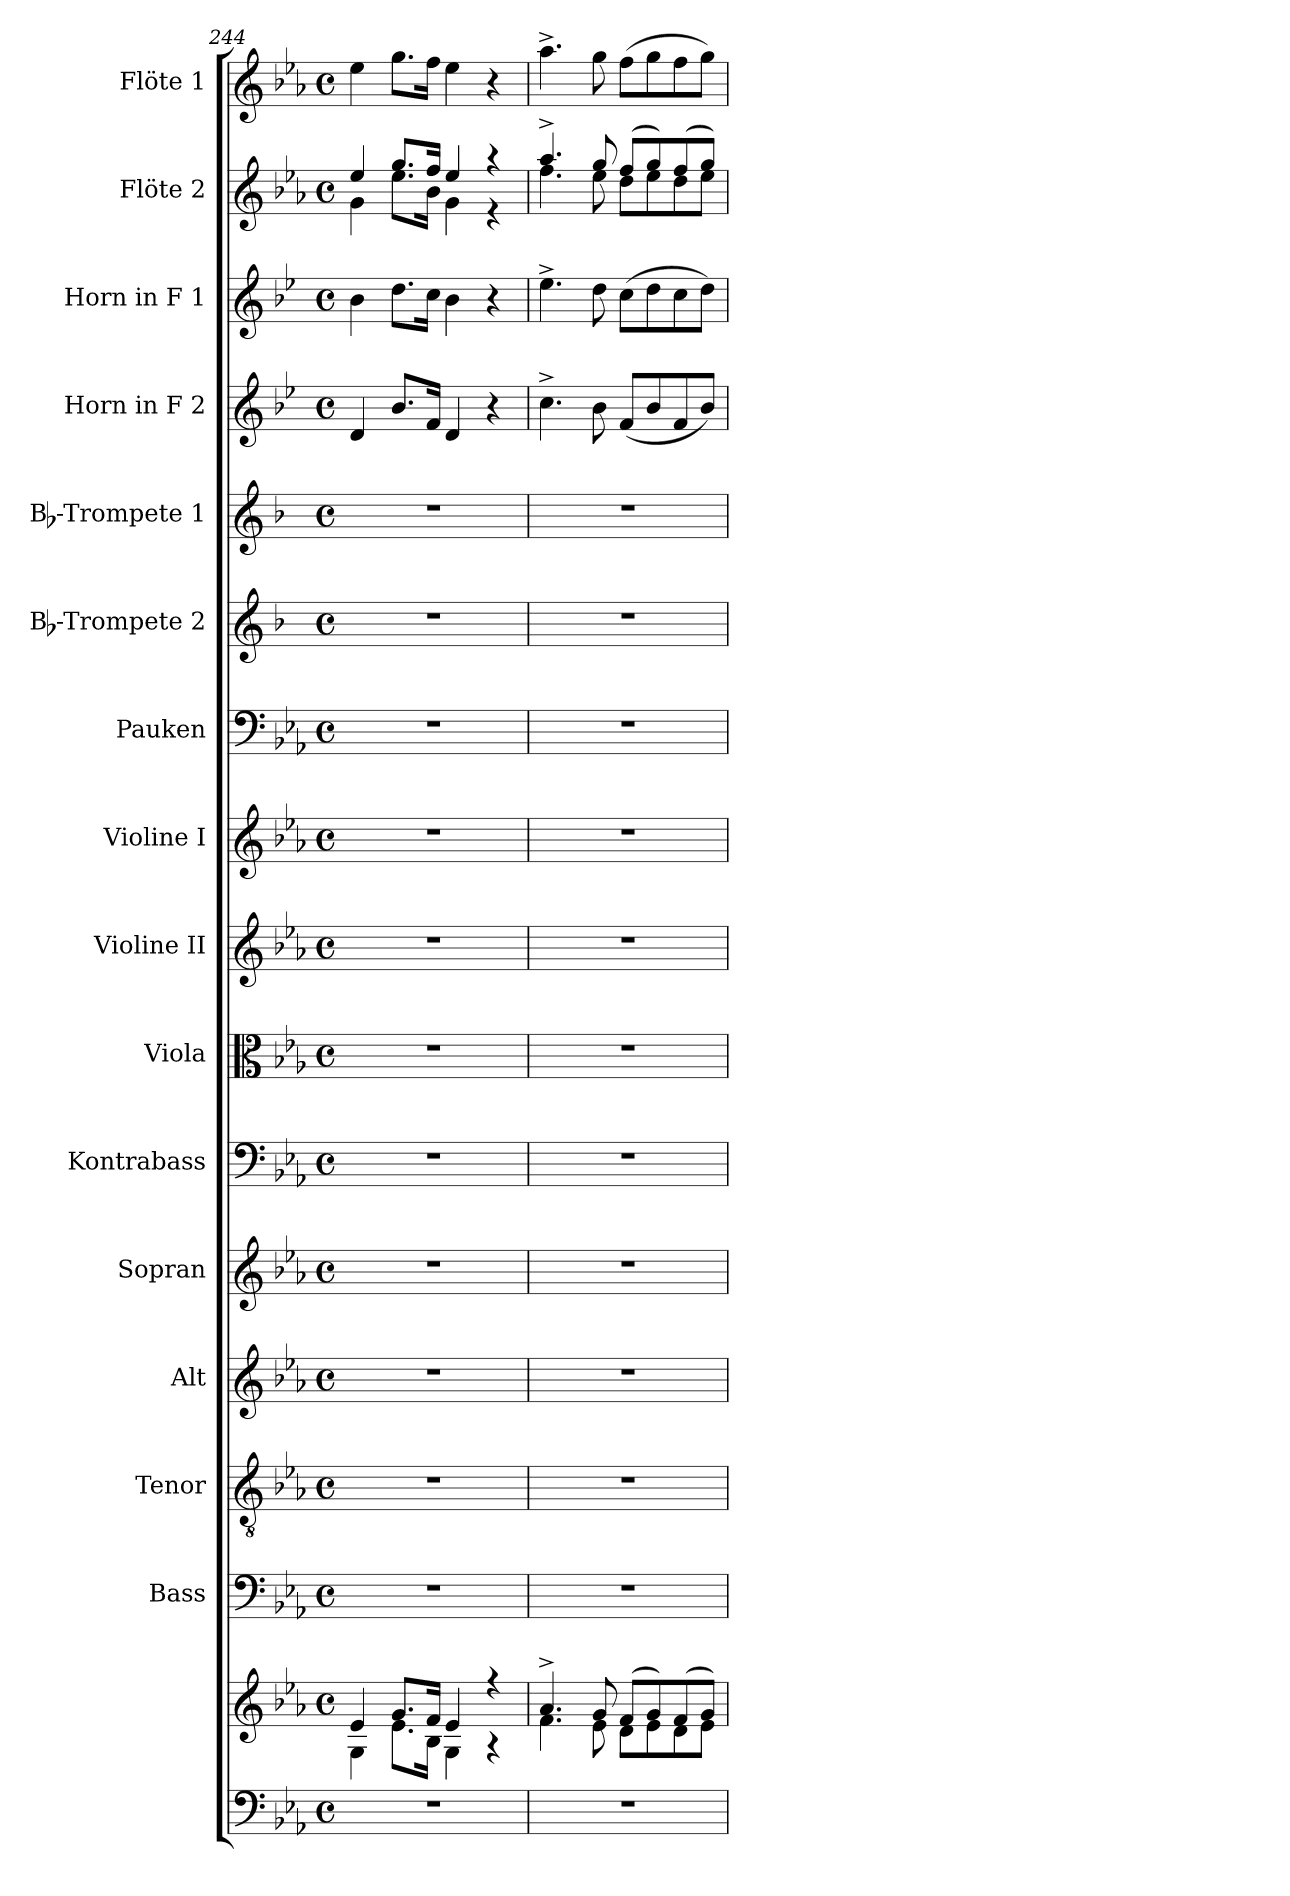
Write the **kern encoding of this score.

**kern	**kern	**kern	**kern	**kern	**kern	**kern	**kern	**kern	**kern	**kern	**kern	**kern	**kern	**kern	**kern	**kern
*part16	*part16	*part15	*part14	*part13	*part12	*part11	*part10	*part9	*part8	*part7	*part6	*part5	*part4	*part3	*part2	*part1
*staff17	*staff16	*staff15	*staff14	*staff13	*staff12	*staff11	*staff10	*staff9	*staff8	*staff7	*staff6	*staff5	*staff4	*staff3	*staff2	*staff1
*	*	*I"Bass	*I"Tenor	*I"Alt	*I"Sopran	*I"Kontrabass	*I"Viola	*I"Violine II	*I"Violine I	*I"Pauken	*I"Bb-Trompete 2	*I"Bb-Trompete 1	*I"Horn in F 2	*I"Horn in F 1	*I"Flöte 2	*I"Flöte 1
*	*	*I'B.	*I'T.	*I'A.	*I'S.	*I'Kb.	*I'Vla.	*I'Vl. II	*I'Vl. I	*I'Pk.	*I'Bb Trp. 2	*I'Bb Trp. 1	*	*	*I'Fl. 2	*I'Fl. 1
*clefF4	*clefG2	*clefF4	*clefGv2	*clefG2	*clefG2	*clefF4	*clefC3	*clefG2	*clefG2	*clefF4	*clefG2	*clefG2	*clefG2	*clefG2	*clefG2	*clefG2
*	*	*	*	*	*	*ITrd7c12	*	*	*	*	*ITrd1c2	*ITrd1c2	*ITrd4c7	*ITrd4c7	*	*
*k[b-e-a-]	*k[b-e-a-]	*k[b-e-a-]	*k[b-e-a-]	*k[b-e-a-]	*k[b-e-a-]	*k[b-e-a-]	*k[b-e-a-]	*k[b-e-a-]	*k[b-e-a-]	*k[b-e-a-]	*k[b-e-a-]	*k[b-e-a-]	*k[b-e-a-]	*k[b-e-a-]	*k[b-e-a-]	*k[b-e-a-]
*E-:	*E-:	*E-:	*E-:	*E-:	*E-:	*E-:	*E-:	*E-:	*E-:	*E-:	*E-:	*E-:	*E-:	*E-:	*E-:	*E-:
*M4/4	*M4/4	*M4/4	*M4/4	*M4/4	*M4/4	*M4/4	*M4/4	*M4/4	*M4/4	*M4/4	*M4/4	*M4/4	*M4/4	*M4/4	*M4/4	*M4/4
*met(c)	*met(c)	*met(c)	*met(c)	*met(c)	*met(c)	*met(c)	*met(c)	*met(c)	*met(c)	*met(c)	*met(c)	*met(c)	*met(c)	*met(c)	*met(c)	*met(c)
=244	=244	=244	=244	=244	=244	=244	=244	=244	=244	=244	=244	=244	=244	=244	=244	=244
*	*^	*	*	*	*	*	*	*	*	*	*	*	*	*	*^	*
1r	4e-/	4G\	1r	1r	1r	1r	1r	1r	1r	1r	1r	1r	1r	4G/	4e-\	4ee-/	4g\	4ee-\
.	8.g/L	8.e-\L	.	.	.	.	.	.	.	.	.	.	.	8.e-/L	8.g\L	8.gg/L	8.ee-\L	8.gg\L
.	16f/Jk	16B-\Jk	.	.	.	.	.	.	.	.	.	.	.	16B-/Jk	16f\Jk	16ff/Jk	16b-\Jk	16ff\Jk
.	4e-/	4G\	.	.	.	.	.	.	.	.	.	.	.	4G/	4e-\	4ee-/	4g\	4ee-\
.	4r	4r	.	.	.	.	.	.	.	.	.	.	.	4r	4r	4r	4r	4r
=245	=245	=245	=245	=245	=245	=245	=245	=245	=245	=245	=245	=245	=245	=245	=245	=245	=245	=245
1r	4.a-^>/	4.f\	1r	1r	1r	1r	1r	1r	1r	1r	1r	1r	1r	4.f^>\	4.a-^>\	4.aa-^>/	4.ff\	4.aa-^>\
.	8g/	8e-\	.	.	.	.	.	.	.	.	.	.	.	8e-\	8g\	8gg/	8ee-\	8gg\
.	(>8f/L	8d\L	.	.	.	.	.	.	.	.	.	.	.	(<8B-/L	(>8f\L	(>8ff/L	8dd\L	(>8ff\L
.	8g/)	8e-\	.	.	.	.	.	.	.	.	.	.	.	8e-/	8g\	8gg/)	8ee-\	8gg\
.	(>8f/	8d\	.	.	.	.	.	.	.	.	.	.	.	8B-/	8f\	(>8ff/	8dd\	8ff\
.	8g/J)	8e-\J	.	.	.	.	.	.	.	.	.	.	.	8e-/J)	8g\J)	8gg/J)	8ee-\J	8gg\J)
*	*v	*v	*	*	*	*	*	*	*	*	*	*	*	*	*	*v	*v	*
=	=	=	=	=	=	=	=	=	=	=	=	=	=	=	=	=
*-	*-	*-	*-	*-	*-	*-	*-	*-	*-	*-	*-	*-	*-	*-	*-	*-
